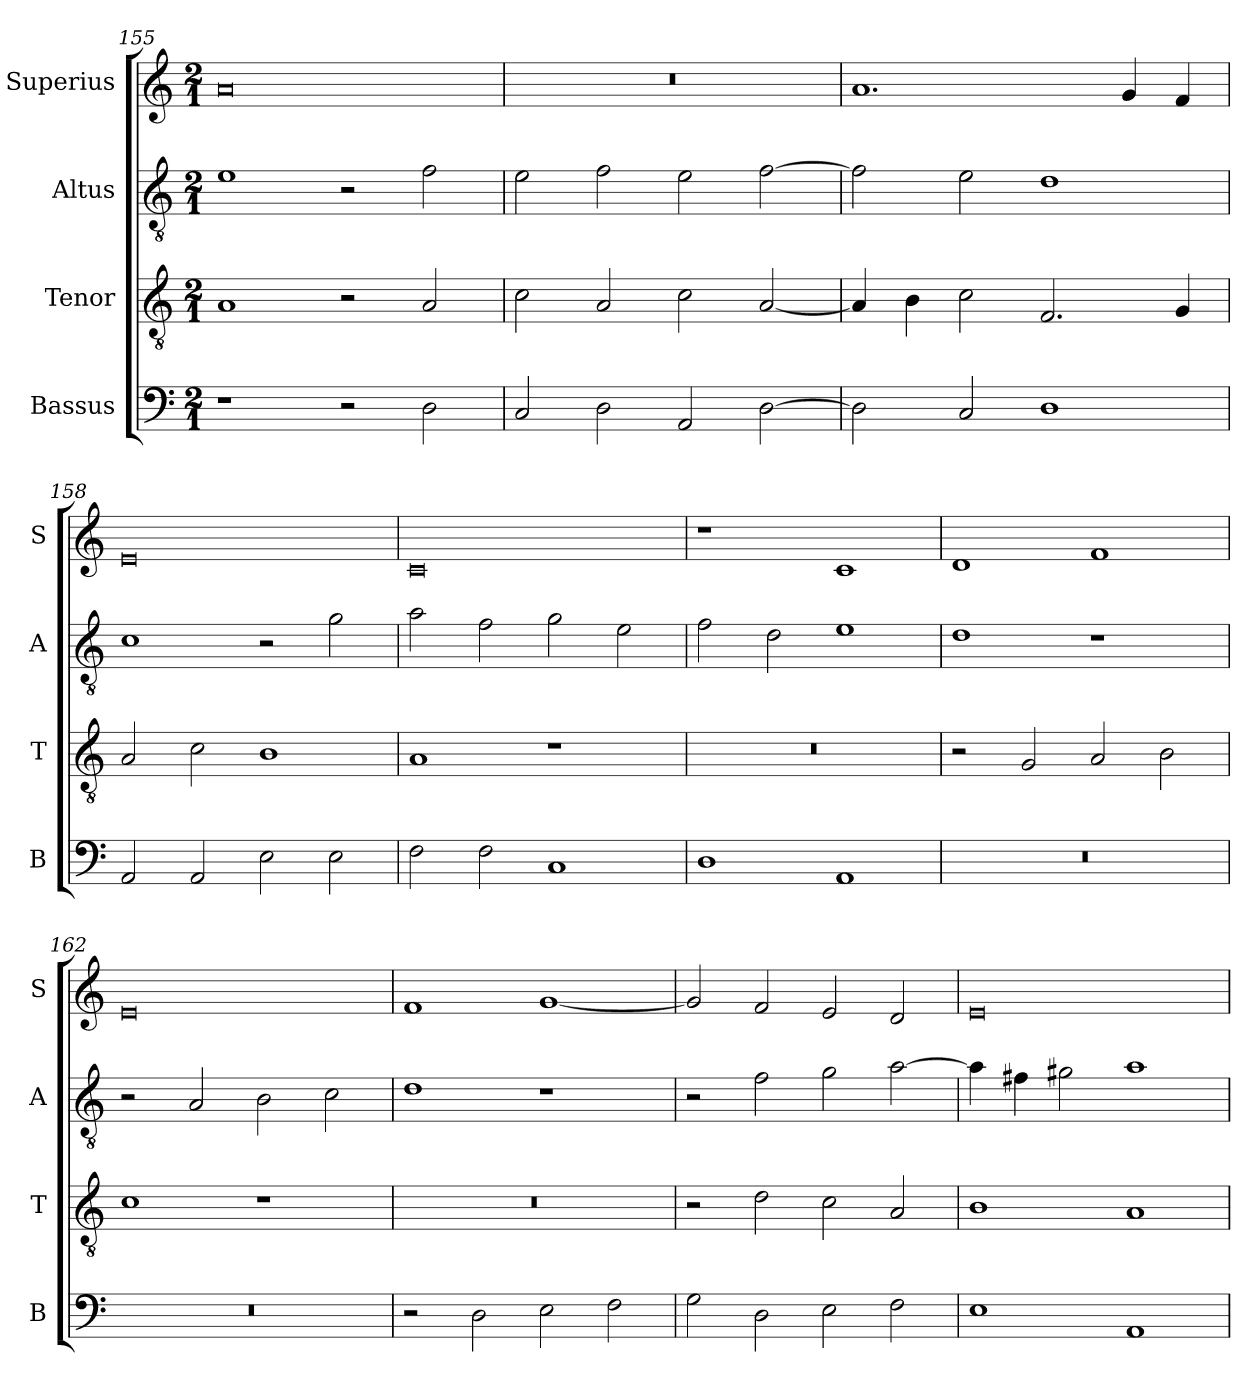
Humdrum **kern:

**kern	**kern	**kern	**kern
*part4	*part3	*part2	*part1
*staff4	*staff3	*staff2	*staff1
*I"Bassus	*I"Tenor	*I"Altus	*I"Superius
*I'B	*I'T	*I'A	*I'S
*clefF4	*clefGv2	*clefGv2	*clefG2
*k[]	*k[]	*k[]	*k[]
*M2/1	*M2/1	*M2/1	*M2/1
=155	=155	=155	=155
1r	1A	1e	0a
2r	2r	2r	.
2D\	2A/	2f\	.
=156	=156	=156	=156
2C/	2c\	2e\	0r
2D\	2A/	2f\	.
2AA/	2c\	2e\	.
[2D\	[2A/	[2f\	.
=157	=157	=157	=157
2D\]	4A/]	2f\]	1.a
.	4B\	.	.
2C/	2c\	2e\	.
1D	2.F/	1d	.
.	.	.	4g/
.	4G/	.	4f/
=158	=158	=158	=158
2AA/	2A/	1c	0e
2AA/	2c\	.	.
2E\	1B	2r	.
2E\	.	2g\	.
=159	=159	=159	=159
2F\	1A	2a\	0c
2F\	.	2f\	.
1C	1r	2g\	.
.	.	2e\	.
=160	=160	=160	=160
1D	0r	2f\	1r
.	.	2d\	.
1AA	.	1e	1c
=161	=161	=161	=161
0r	2r	1d	1d
.	2G/	.	.
.	2A/	1r	1f
.	2B\	.	.
=162	=162	=162	=162
0r	1c	2r	0e
.	.	2A/	.
.	1r	2B\	.
.	.	2c\	.
=163	=163	=163	=163
2r	0r	1d	1f
2D\	.	.	.
2E\	.	1r	[1g
2F\	.	.	.
=164	=164	=164	=164
2G\	2r	2r	2g/]
2D\	2d\	2f\	2f/
2E\	2c\	2g\	2e/
2F\	2A/	[2a\	2d/
=165	=165	=165	=165
1E	1B	4a\]	0e
.	.	4f#X\	.
.	.	2g#X\	.
1AA	1A	1a	.
=	=	=	=
*-	*-	*-	*-
